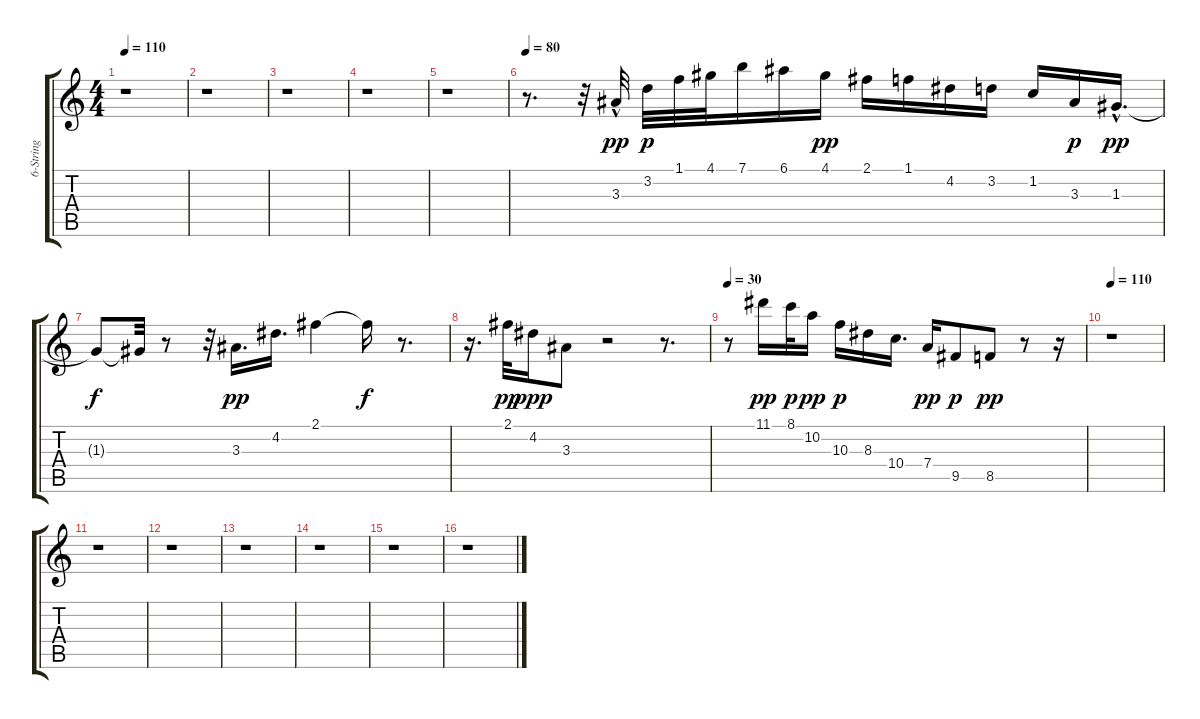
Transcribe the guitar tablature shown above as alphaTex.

\track ("6-String" "6-String") {instrument acousticguitarnylon}
\staff {score tabs}
\tuning (E4 B3 G3 D3 A2 E2) {hide}
\ts (4 4)
\tempo 110
\clef g2
\ks c
r.1{dy pp} |
r.1 |
r.1 |
r.1 |
r.1 |
\tempo 80
r.8{d} r.32 3.3{hac}.32 3.2.32{dy p} 1.1.32 4.1.32 7.1.16 6.1.16 4.1.16{dy pp} 2.1.16 1.1.16 4.2.16 3.2.16 1.2.16 3.3.16{dy p} 1.3{hac}.16{d dy pp} |
1.3{t}.8{dy f} 1.3{t}.32 r.8 r.32 3.3.16{d dy pp} 4.2.16{d} 2.1.4 2.1{t}.16{dy f} r.8{d} |
r.16{d} 2.1.32{dy pp} 4.2.16{dy ppp} 3.3.8 r.2 r.8{d} |
\tempo 30
r.8 11.1.16{dy pp} 8.1.32{dy p} 10.2.16{dy pp} 10.3.16{dy p} 8.3.16 10.4.16{d} 7.4.16{dy pp} 9.5.8{dy p} 8.5.8{dy pp} r.8 r.16 |
\tempo 110
r.1 |
r.1 |
r.1 |
r.1 |
r.1 |
r.1 |
r.1
